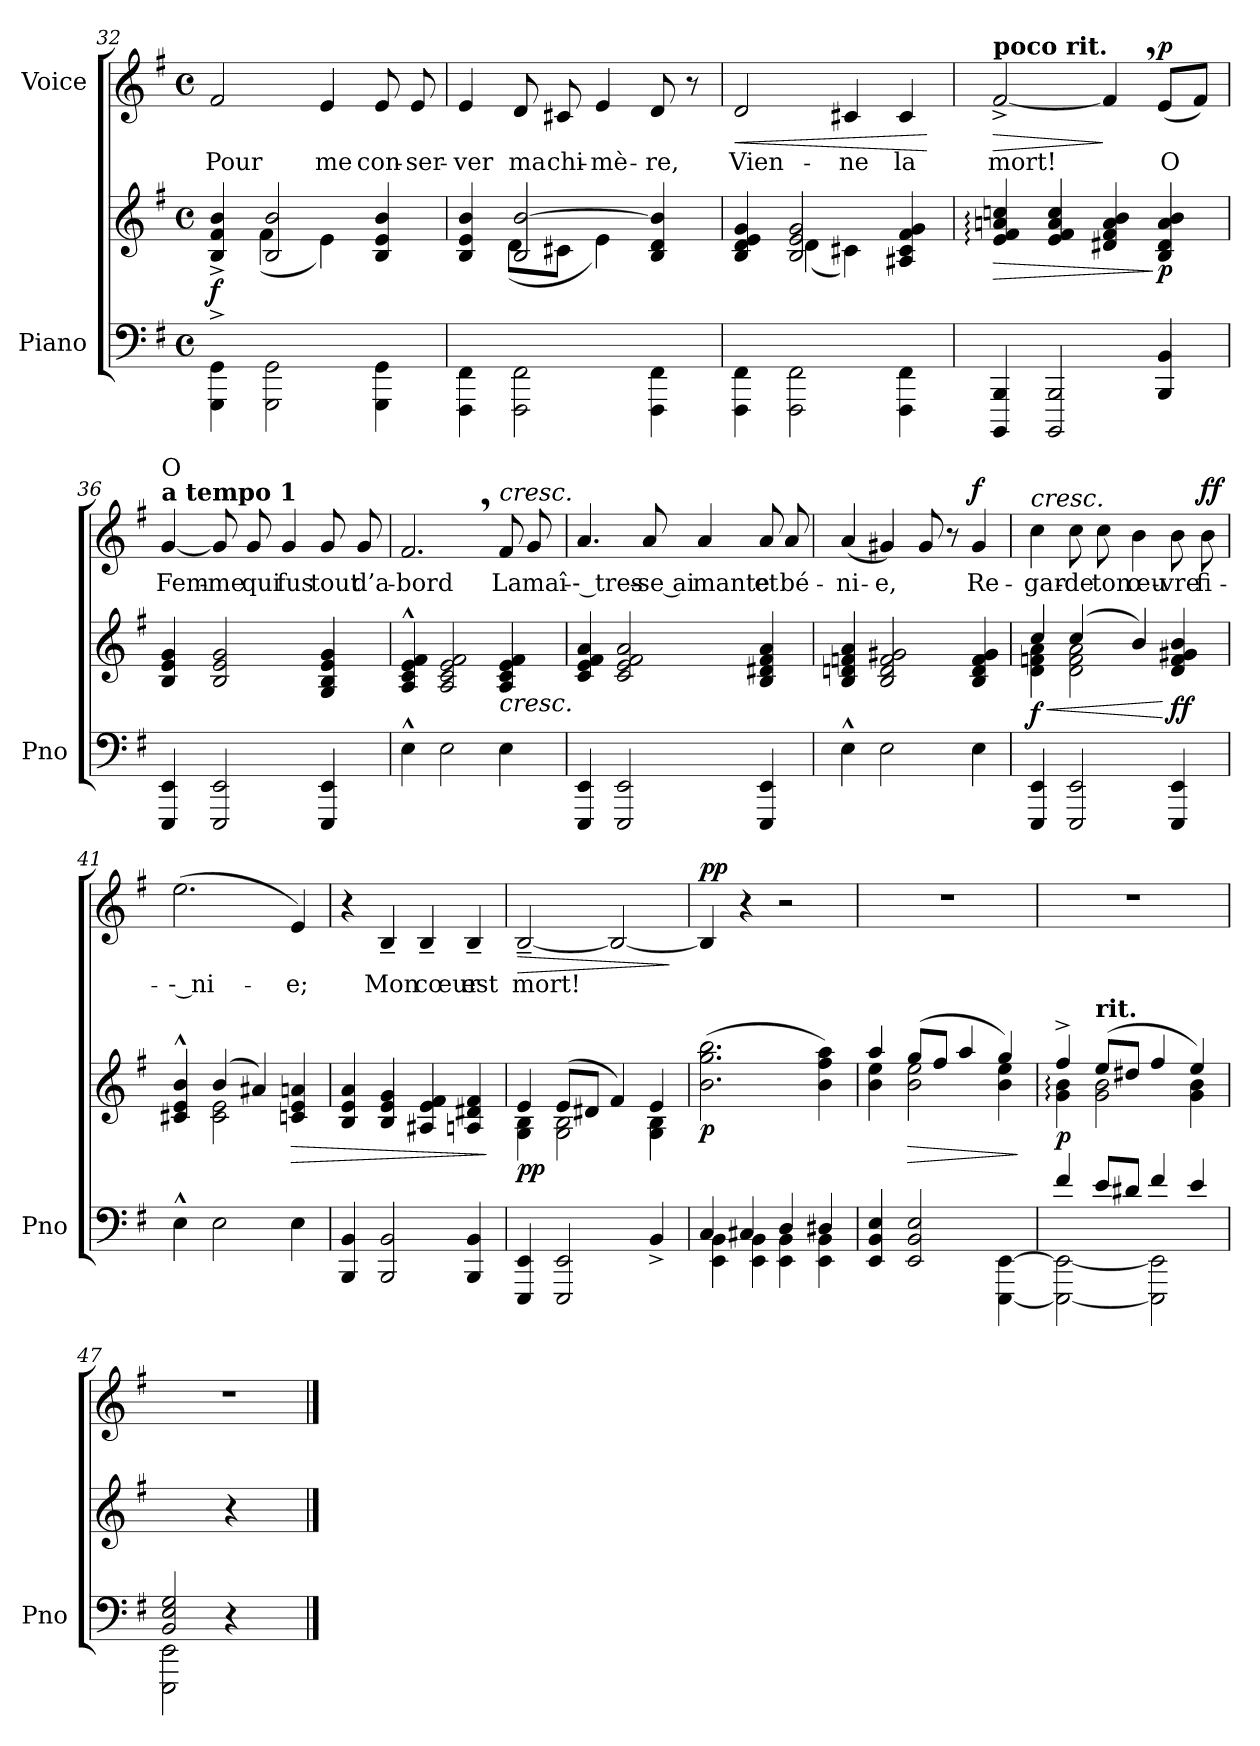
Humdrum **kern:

**kern	**kern	**dynam	**kern	**text	**dynam
*part2	*part2	*part2	*part1	*part1	*part1
*staff3	*staff2	*staff2/3	*staff1	*staff1	*staff1
*I"Piano	*	*	*I"Voice	*	*
*I'Pno	*	*	*	*	*
!!LO:LB:g=z
*clefF4	*clefG2	*	*clefG2	*	*
*k[f#]	*k[f#]	*	*k[f#]	*	*
*M4/4	*M4/4	*	*M4/4	*	*
*met(c)	*met(c)	*	*met(c)	*	*
=32	=32	=32	=32	=32	=32
*	*^	*	*	*	*
!	!	!	!LO:DY:b	!	!LO:LY:b	!
4GGG\^ 4GG\^	4B/^ 4f#/^ 4b/^	4ryy	f	2f#/	Pour	.
2GGG\ 2GG\	2B/ 2b/	(<4f#\	.	.	.	.
!	!	!	!	!	!LO:LY:b	!
.	.	4e\)	.	4e/	me	.
!	!	!	!	!	!LO:LY:b	!
4GGG\ 4GG\	4B/ 4e/ 4b/	4ryy	.	8e/	con-	.
!	!	!	!	!	!LO:LY:b	!
.	.	.	.	8e/	-ser-	.
=33	=33	=33	=33	=33	=33	=33
!	!	!	!	!	!LO:LY:b	!
4FFF#\ 4FF#\	4B/ 4e/ 4b/	4ryy	.	4e/	-ver	.
!	!	!	!	!	!LO:LY:b	!
2FFF#\ 2FF#\	2B/ [2b/	(>8d\L	.	8d/	ma	.
!	!	!	!	!	!LO:LY:b	!
.	.	8c#X\J	.	8c#X/	chi-	.
!	!	!	!	!	!LO:LY:b	!
.	.	4e\)	.	4e/	-mè-	.
!	!	!	!	!	!LO:LY:b	!
4FFF#\ 4FF#\	4B/ 4d/ 4b/]	4ryy	.	8d/	-re,	.
.	.	.	.	8r	.	.
=34	=34	=34	=34	=34	=34	=34
!	!	!	!	!	!LO:LY:b	!LO:HP:b
4FFF#\ 4FF#\	4B/ 4d/ 4e/ 4g/	4ryy	.	2d/	Vien-	<
2FFF#\ 2FF#\	2B/ 2e/ 2g/	(<4d\	.	.	.	.
!	!	!	!	!	!LO:LY:b	!
.	.	4c#X\)	.	4c#X/	-ne	.
!	!	!	!	!	!LO:LY:b	!
4FFF#\ 4FF#\	4A#X/ 4c#/ 4f#/ 4g/	4ryy	.	4c#/	la	.
*	*v	*v	*	*	*	*
.	.	.	.	.	[
!!LO:LB:g=z
=35	=35	=35	=35	=35	=35
*	*	*	*MM76	*	*
!	!	!	!LO:TX:a:B:t=poco rit.	!	!
!	!	!LO:HP:b	!	!LO:LY:b	!LO:HP:b
4BBBB/ 4BBB/	4e/: 4f#/: 4an/: 4ccn/:	>	[2f#^/	mort!	>
2BBBB/ 2BBB/	4e/ 4f#/ 4a/ 4cc/	.	.	.	.
*	*	*	*MM72	*	*
.	4d#X/ 4f#/ 4a/ 4b/	.	4f#,/]	.	]
!	!	!LO:DY:n=1:b	!	!LO:LY:b	!LO:DY:a
4BBB/ 4BB/	4B/ 4d#/ 4a/ 4b/	] p	(<8e/L	O	p
*	*	*	*MM80	*	*
.	.	.	8f#/J)	.	.
=36	=36	=36	=36	=36	=36
!	!	!	!LO:TX:a:B:t=a tempo 1	!	!
!	!	!	!LO:TX:a:t=O	!	!
!	!	!	!	!LO:LY:b	!
4EEE/ 4EE/	4B/ 4e/ 4g/	.	[4g/	Fem-	.
!	!	!	!	!LO:LY:b	!
2EEE/ 2EE/	2B/ 2e/ 2g/	.	8g/]	-me	.
!	!	!	!	!LO:LY:b	!
.	.	.	8g/	qui	.
!	!	!	!	!LO:LY:b	!
.	.	.	4g/	fus	.
!	!	!	!	!LO:LY:b	!
4EEE/ 4EE/	4G/ 4B/ 4e/ 4g/	.	8g/	tout	.
!	!	!	!	!LO:LY:b	!
.	.	.	8g/	d’a-	.
=37	=37	=37	=37	=37	=37
!	!	!	!	!LO:LY:b	!
4E^^\	4A/^^ 4c/^^ 4e/^^ 4f#/^^	.	2.f#,/	-bord	.
2E\	2A/ 2c/ 2e/ 2f#/	.	.	.	.
!	!	!	!LO:TX:a:i:t=cresc.	!	!
!	!LO:TX:b:i:t=cresc.	!	!	!	!
!	!	!	!	!LO:LY:b	!
4E\	4A/ 4c/ 4e/ 4f#/	.	8f#/	La	.
!	!	!	!	!LO:LY:b	!
.	.	.	8g/	maî-	.
!!LO:PB:g=z
=38	=38	=38	=38	=38	=38
!	!	!	!	!LO:LY:b	!
4EEE/ 4EE/	4c/ 4e/ 4f#/ 4a/	.	4.a/	-- tres-	.
2EEE/ 2EE/	2c/ 2e/ 2f#/ 2a/	.	.	.	.
!	!	!	!	!LO:LY:b	!
.	.	.	8a/	se ai	.
!	!	!	!	!LO:LY:b	!
.	.	.	4a/	-mante	.
!	!	!	!	!LO:LY:b	!
4EEE/ 4EE/	4B/ 4d#X/ 4f#/ 4a/	.	8a/	et	.
!	!	!	!	!LO:LY:b	!
.	.	.	8a/	bé-	.
=39	=39	=39	=39	=39	=39
!	!	!	!	!LO:LY:b	!
4E^^\	4B/ 4dn/ 4fn/ 4a/	.	(<4a/	-ni-	.
!	!	!	!	!LO:LY:b	!
2E\	2B/ 2d/ 2f/ 2g#X/	.	4g#X/)	-e,	.
.	.	.	8g#/	.	.
.	.	.	8r	.	.
!	!	!	!	!LO:LY:b	!LO:DY:a
4E\	4B/ 4d/ 4f/ 4g#/	.	4g#/	Re-	f
=40	=40	=40	=40	=40	=40
!	!	!	!LO:TX:a:i:t=cresc.	!	!
!	!	!LO:HP:b	!	!LO:LY:b	!
*	*^	*	*	*	*
!	!	!	!LO:DY:n=1:b	!	!	!
4EEE/ 4EE/	4cc/	4d\ 4fn\ 4a\	< f	4cc\	-gar-	.
!	!	!	!	!	!LO:LY:b	!
2EEE/ 2EE/	(>4cc/	2d\ 2f\ 2a\	.	8cc\	-de	.
!	!	!	!	!	!LO:LY:b	!
.	.	.	.	8cc\	ton	.
!	!	!	!	!	!LO:LY:b	!
.	4b/)	.	.	4b\	œu-	.
!	!	!	!LO:DY:n=2:b	!	!LO:LY:b	!
4EEE/ 4EE/	4d/ 4f/ 4g#X/ 4b/	4ryy	[ ff	8b\	-vre	.
!	!	!	!	!	!LO:LY:b	!LO:DY:a
.	.	.	.	8b\	fi-	ff
!!LO:LB:g=z
=41	=41	=41	=41	=41	=41	=41
!	!	!	!	!	!LO:LY:b	!
4E^^\	4c#X/^^ 4e/^^ 4b/^^	4ryy	.	(>2.ee\	-- ni-	.
2E\	(>4b/	2c#\ 2e\	.	.	.	.
.	4a#X/)	.	.	.	.	.
!	!	!	!LO:HP:b	!	!LO:LY:b	!
4E\	4cn/ 4e/ 4an/	4ryy	>	4e/)	-e;	.
*	*v	*v	*	*	*	*
=42	=42	=42	=42	=42	=42
*	*	*	*MM76	*	*
4BBB/ 4BB/	4B/ 4e/ 4a/	.	4r	.	.
!	!	!	!	!LO:LY:b	!
2BBB/ 2BB/	4B/ 4e/ 4g/	.	4B~/	Mon	.
!	!	!	!	!LO:LY:b	!
.	4A#X/ 4e/ 4f#/	.	4B~/	cœur	.
!	!	!	!	!LO:LY:b	!
4BBB/ 4BB/	4An/ 4d#X/ 4f#/	.	4B~/	est	.
.	.	]	.	.	.
=43	=43	=43	=43	=43	=43
*	*^	*	*	*	*
!	!	!	!LO:DY:b	!	!LO:LY:b	!LO:HP:b
4EEE/ 4EE/	4e/	4G\ 4B\	pp	[2B~/	mort!	>
2EEE/ 2EE/	(>8e/L	2G\ 2B\	.	.	.	.
.	8d#X/J	.	.	.	.	.
.	4f#/)	.	.	2B/_	.	.
4BB^/	4e/	4G\ 4B\	.	.	.	.
*	*v	*v	*	*	*	*
.	.	.	.	.	]
!!LO:LB:g=z
=44	=44	=44	=44	=44	=44
*^	*	*	*	*	*
!	!	!	!LO:DY:b	!	!	!LO:DY:b
4C/	4EE\ 4BB\	(>2.b\ 2.gg\ 2.bb\	p	4B/]	.	pp
4C#X/	4EE\ 4BB\	.	.	4r	.	.
4D/	4EE\ 4BB\	.	.	2r	.	.
4D#X/	4EE\ 4BB\	4b\ 4ff#\ 4aa\)	.	.	.	.
*v	*v	*	*	*	*	*
=45	=45	=45	=45	=45	=45
*	*^	*	*	*	*
4EE/ 4BB/ 4E/	4aa/	4b\ 4ee\	.	1r	.	.
!	!	!	!LO:HP:b	!	!	!
2EE/ 2BB/ 2E/	(>8gg/L	2b\ 2ee\	>	.	.	.
.	8ff#/J	.	.	.	.	.
.	4aa/	.	.	.	.	.
[4EEE\ [4EE\	4gg/)	4b\ 4ee\	.	.	.	.
*	*v	*v	*	*	*	*
.	.	]	.	.	.
=46	=46	=46	=46	=46	=46
*^	*^	*	*	*	*
!	!	!	!	!LO:DY:b	!	!	!
*	*	*	*	*	*^	*	*
*	*	*	*	*	*	*^	*	*
4f#/	2EEE\_ 2EE\_	4ff#^/	4g\: 4b\:	p	1r	4ryy	2ryy	.	.
*	*	*	*	*	*MM72	*	*	*	*
!	!	!LO:TX:a:B:t=rit.	!	!	!	!	!	!	!
8e/L	.	(>8ee/L	2g\ 2b\	.	.	2.ryy	.	.	.
8d#X/J	.	8dd#X/J	.	.	.	.	.	.	.
*	*	*	*	*	*MM68	*	*	*	*
4f#/	2EEE\] 2EE\]	4ff#/	.	.	.	.	2ryy	.	.
4e/	.	4ee/)	4g\ 4b\	.	.	.	.	.	.
*	*	*v	*v	*	*	*	*	*	*
*	*	*	*	*v	*v	*v	*	*
=47	=47	=47	=47	=47	=47	=47
*	*	*	*	*MM60	*	*
2BB/ 2E/ 2G/	2EEE\ 2EE\	2ryy	.	1r	.	.
4ryy	4r	4r	.	.	.	.
4ryy	4ryy	4ryy	.	.	.	.
*v	*v	*	*	*	*	*
==	==	==	==	==	==
*-	*-	*-	*-	*-	*-
